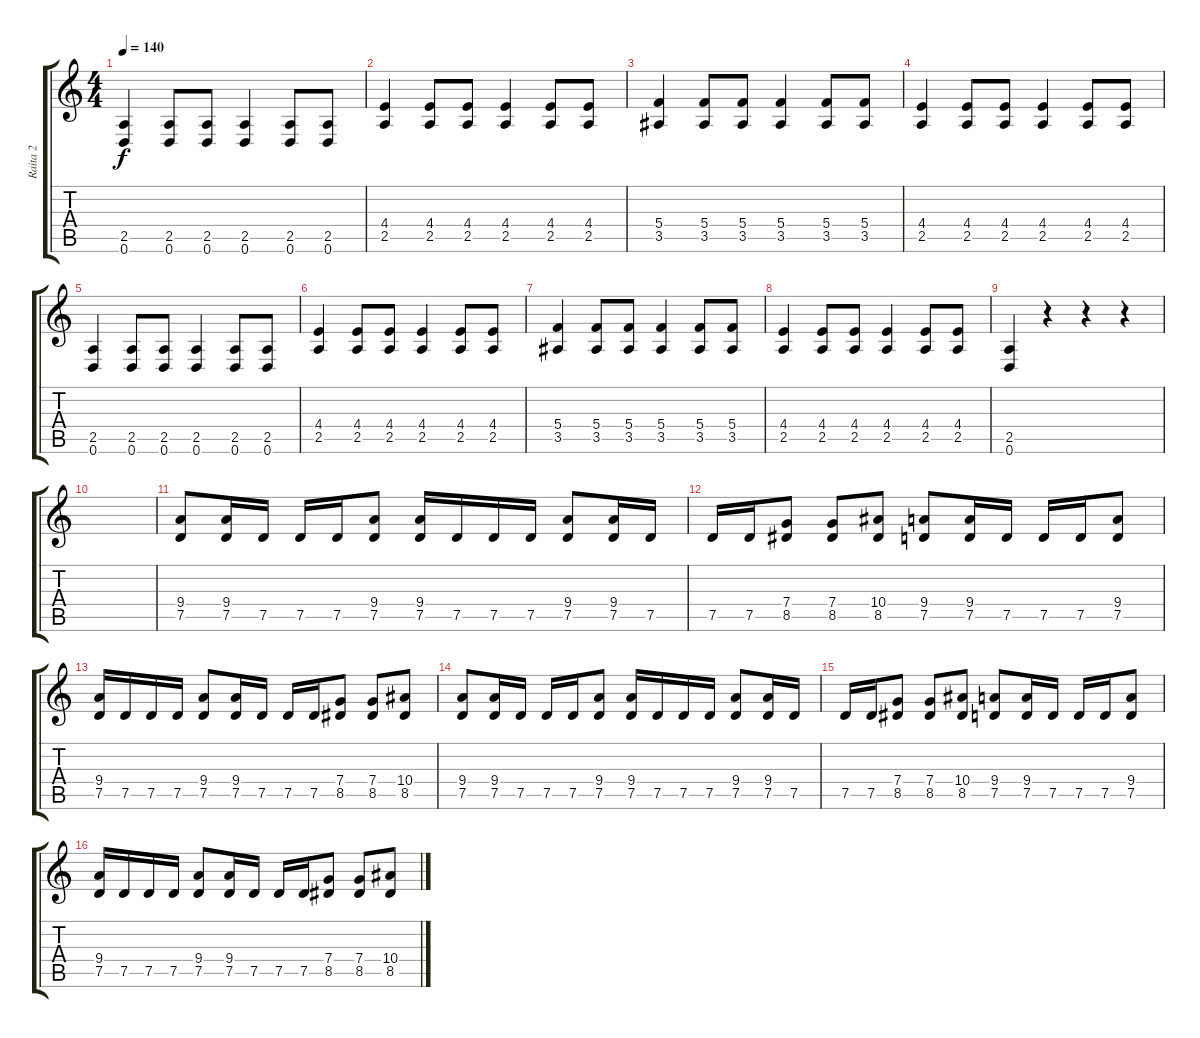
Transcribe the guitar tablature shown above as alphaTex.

\track ("Raita 2" "Raita 2") {instrument distortionguitar}
\staff {score tabs}
\tuning (D4 A3 F3 C3 G2 D2) {hide}
\ts (4 4)
\tempo 140
\clef g2
\ks c
(2.5 0.6).4{dy f} (2.5 0.6).8 (2.5 0.6).8 (2.5 0.6).4 (2.5 0.6).8 (2.5 0.6).8 |
(4.4 2.5).4 (4.4 2.5).8 (4.4 2.5).8 (4.4 2.5).4 (4.4 2.5).8 (4.4 2.5).8 |
(5.4 3.5).4 (5.4 3.5).8 (5.4 3.5).8 (5.4 3.5).4 (5.4 3.5).8 (5.4 3.5).8 |
(4.4 2.5).4 (4.4 2.5).8 (4.4 2.5).8 (4.4 2.5).4 (4.4 2.5).8 (4.4 2.5).8 |
(2.5 0.6).4 (2.5 0.6).8 (2.5 0.6).8 (2.5 0.6).4 (2.5 0.6).8 (2.5 0.6).8 |
(4.4 2.5).4 (4.4 2.5).8 (4.4 2.5).8 (4.4 2.5).4 (4.4 2.5).8 (4.4 2.5).8 |
(5.4 3.5).4 (5.4 3.5).8 (5.4 3.5).8 (5.4 3.5).4 (5.4 3.5).8 (5.4 3.5).8 |
(4.4 2.5).4 (4.4 2.5).8 (4.4 2.5).8 (4.4 2.5).4 (4.4 2.5).8 (4.4 2.5).8 |
(2.5 0.6).4 r.4 r.4 r.4 |
|
(9.4 7.5).8 (9.4 7.5).16 7.5.16 7.5.16 7.5.16 (9.4 7.5).8 (9.4 7.5).16 7.5.16 7.5.16 7.5.16 (9.4 7.5).8 (9.4 7.5).16 7.5.16 |
7.5.16 7.5.16 (7.4 8.5).8 (7.4 8.5).8 (10.4 8.5).8 (9.4 7.5).8 (9.4 7.5).16 7.5.16 7.5.16 7.5.16 (9.4 7.5).8 |
(9.4 7.5).16 7.5.16 7.5.16 7.5.16 (9.4 7.5).8 (9.4 7.5).16 7.5.16 7.5.16 7.5.16 (7.4 8.5).8 (7.4 8.5).8 (10.4 8.5).8 |
(9.4 7.5).8 (9.4 7.5).16 7.5.16 7.5.16 7.5.16 (9.4 7.5).8 (9.4 7.5).16 7.5.16 7.5.16 7.5.16 (9.4 7.5).8 (9.4 7.5).16 7.5.16 |
7.5.16 7.5.16 (7.4 8.5).8 (7.4 8.5).8 (10.4 8.5).8 (9.4 7.5).8 (9.4 7.5).16 7.5.16 7.5.16 7.5.16 (9.4 7.5).8 |
(9.4 7.5).16 7.5.16 7.5.16 7.5.16 (9.4 7.5).8 (9.4 7.5).16 7.5.16 7.5.16 7.5.16 (7.4 8.5).8 (7.4 8.5).8 (10.4 8.5).8
